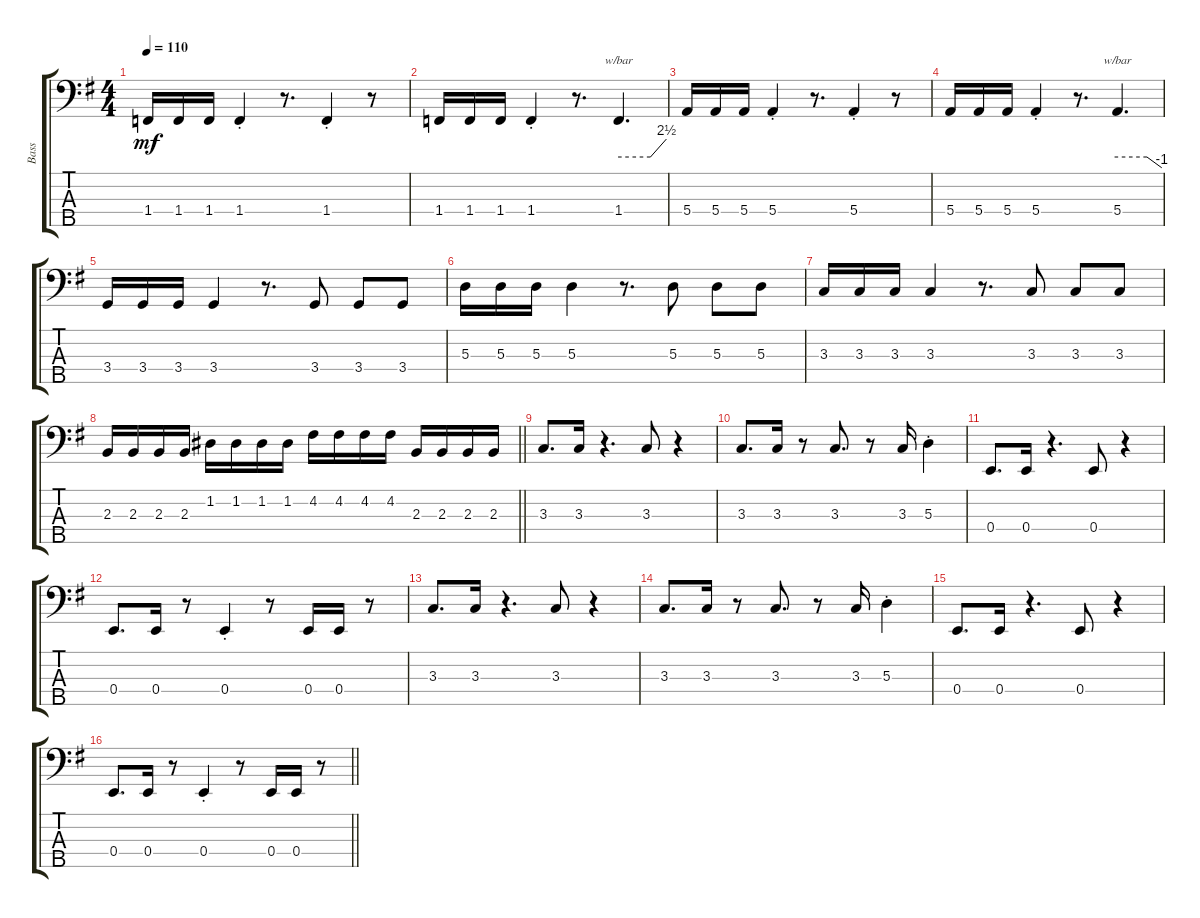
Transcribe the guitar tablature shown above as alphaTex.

\track ("Bass" "Bass") {instrument electricbassfinger}
\staff {score tabs}
\tuning (G2 D2 A1 E1 B0) {hide}
\ts (4 4)
\tempo 110
\clef f4
\ks g
1.4.16{dy mf} 1.4.16 1.4.16 1.4{st}.4 r.8{d} 1.4{st}.4 r.8 |
1.4.16 1.4.16 1.4.16 1.4{st}.4 r.8{d} 1.4.4{d tbe (custom default 0 0 40 0 60 10)} |
5.4.16 5.4.16 5.4.16 5.4{st}.4 r.8{d} 5.4{st}.4 r.8 |
5.4.16 5.4.16 5.4.16 5.4{st}.4 r.8{d} 5.4.4{d tbe (custom default 0 0 40 0 60 -4 60 -4)} |
3.4.16 3.4.16 3.4.16 3.4.4 r.8{d} 3.4.8 3.4.8 3.4.8 |
5.3.16 5.3.16 5.3.16 5.3.4 r.8{d} 5.3.8 5.3.8 5.3.8 |
3.3.16 3.3.16 3.3.16 3.3.4 r.8{d} 3.3.8 3.3.8 3.3.8 |
\barLineRight lightlight
2.3.16 2.3.16 2.3.16 2.3.16 1.2.16 1.2.16 1.2.16 1.2.16 4.2.16 4.2.16 4.2.16 4.2.16 2.3.16 2.3.16 2.3.16 2.3.16 |
3.3.8{d} 3.3.16 r.4{d} 3.3.8 r.4 |
3.3.8{d} 3.3.16 r.8 3.3.8{d} r.8 3.3.16 5.3{st}.4 |
0.4.8{d} 0.4.16 r.4{d} 0.4.8 r.4 |
0.4.8{d} 0.4.16 r.8 0.4{st}.4 r.8 0.4.16 0.4.16 r.8 |
3.3.8{d} 3.3.16 r.4{d} 3.3.8 r.4 |
3.3.8{d} 3.3.16 r.8 3.3.8{d} r.8 3.3.16 5.3{st}.4 |
0.4.8{d} 0.4.16 r.4{d} 0.4.8 r.4 |
\barLineRight lightlight
0.4.8{d} 0.4.16 r.8 0.4{st}.4 r.8 0.4.16 0.4.16 r.8
